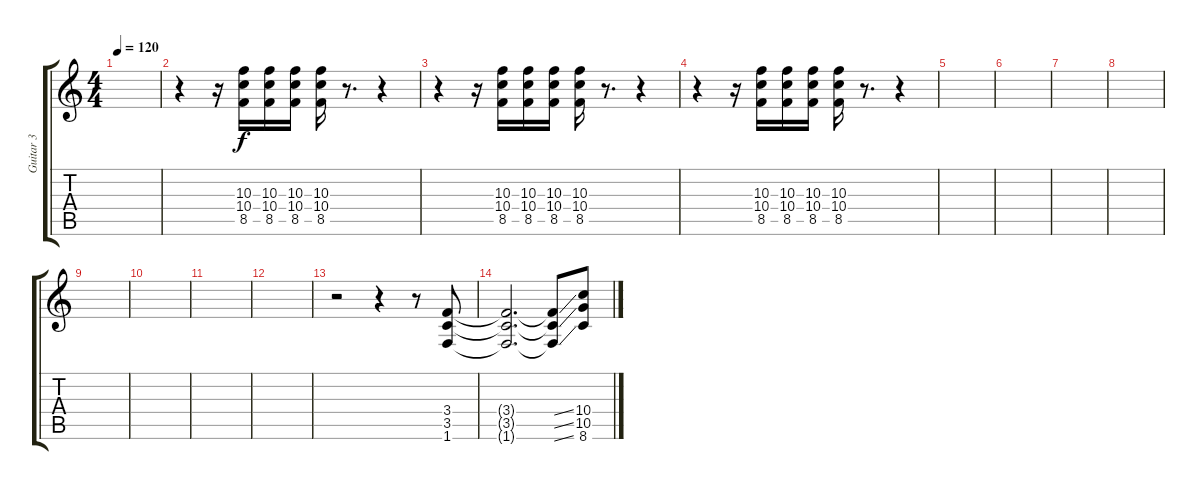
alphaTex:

\track ("Guitar 3" "Guitar 3") {instrument overdrivenguitar}
\staff {score tabs}
\tuning (E4 B3 G3 D3 A2 E2) {hide}
\ts (4 4)
\tempo 120
\clef g2
\ks c
|
r.4 r.16 (10.3 10.4 8.5).16 (10.3 10.4 8.5).16 (10.3 10.4 8.5).16 (10.3 10.4 8.5).16 r.8{d} r.4 |
r.4 r.16 (10.3 10.4 8.5).16 (10.3 10.4 8.5).16 (10.3 10.4 8.5).16 (10.3 10.4 8.5).16 r.8{d} r.4 |
r.4 r.16 (10.3 10.4 8.5).16 (10.3 10.4 8.5).16 (10.3 10.4 8.5).16 (10.3 10.4 8.5).16 r.8{d} r.4 |
|
|
|
|
|
|
|
|
r.2 r.4 r.8 (3.4 3.5 1.6).8 |
(3.4{t} 3.5{t} 1.6{t}).2{d} (3.4{ss t} 3.5{ss t} 1.6{ss t}).8 (10.4 10.5 8.6).8
